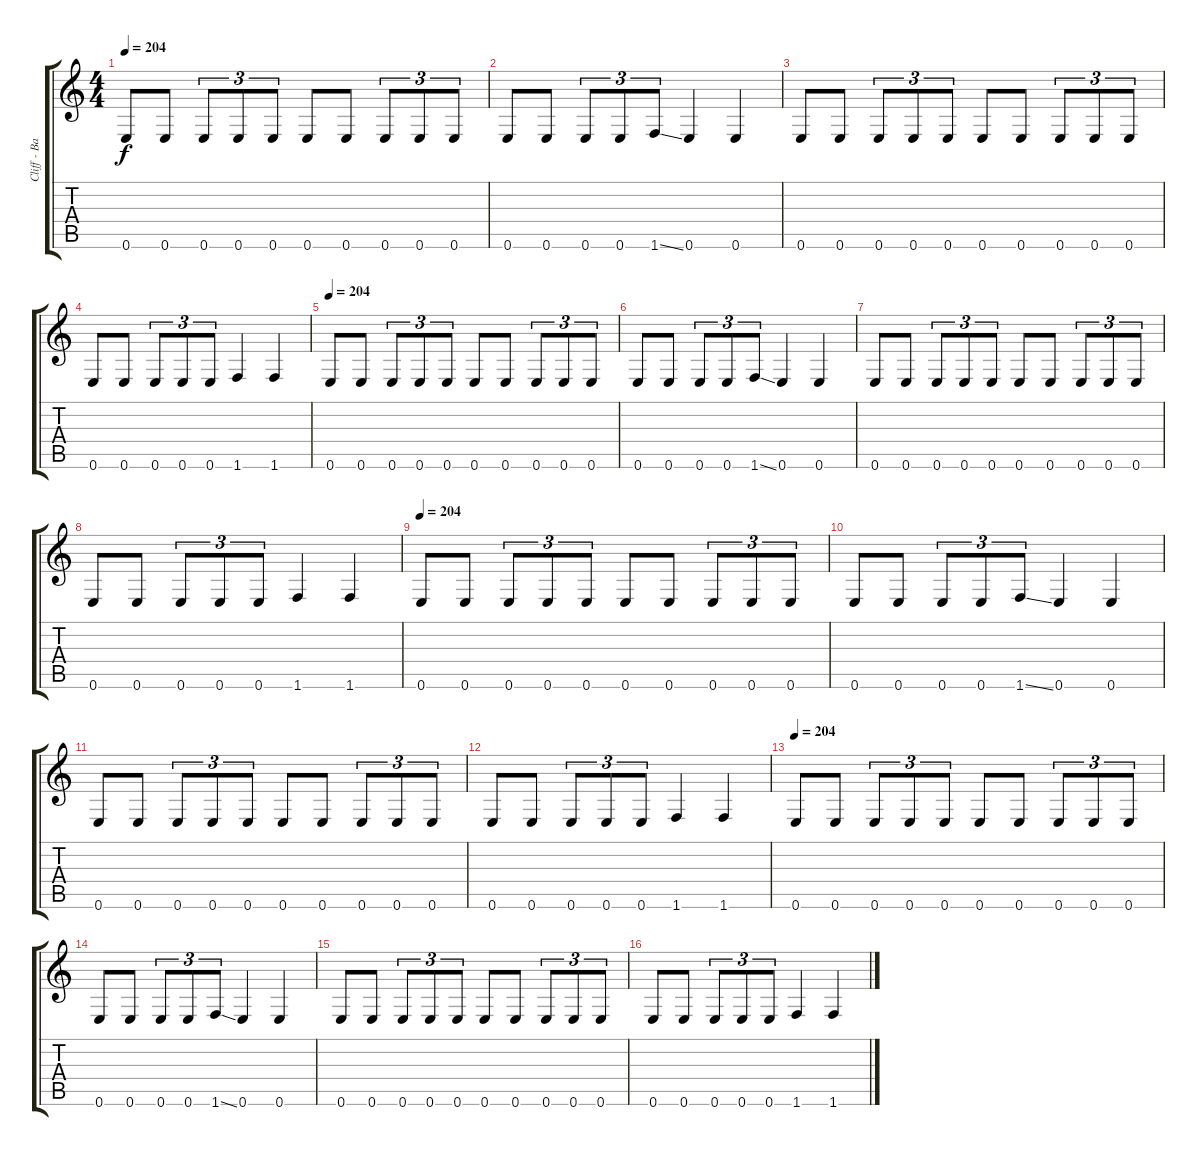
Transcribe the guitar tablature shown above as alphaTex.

\track ("Cliff - Bass" "Cliff - Ba") {instrument electricbasspick}
\staff {score tabs}
\tuning (E4 B3 G3 D3 A2 E2) {hide}
\ts (4 4)
\tempo 204
\clef g2
\ks c
0.6.8{dy f} 0.6.8 0.6.8{tu (3 2)} 0.6.8{tu (3 2)} 0.6.8{tu (3 2)} 0.6.8 0.6.8 0.6.8{tu (3 2)} 0.6.8{tu (3 2)} 0.6.8{tu (3 2)} |
0.6.8 0.6.8 0.6.8{tu (3 2)} 0.6.8{tu (3 2)} 1.6{ss}.8{tu (3 2)} 0.6.4 0.6.4 |
0.6.8 0.6.8 0.6.8{tu (3 2)} 0.6.8{tu (3 2)} 0.6.8{tu (3 2)} 0.6.8 0.6.8 0.6.8{tu (3 2)} 0.6.8{tu (3 2)} 0.6.8{tu (3 2)} |
0.6.8 0.6.8 0.6.8{tu (3 2)} 0.6.8{tu (3 2)} 0.6.8{tu (3 2)} 1.6.4 1.6.4 |
\tempo 204
0.6.8 0.6.8 0.6.8{tu (3 2)} 0.6.8{tu (3 2)} 0.6.8{tu (3 2)} 0.6.8 0.6.8 0.6.8{tu (3 2)} 0.6.8{tu (3 2)} 0.6.8{tu (3 2)} |
0.6.8 0.6.8 0.6.8{tu (3 2)} 0.6.8{tu (3 2)} 1.6{ss}.8{tu (3 2)} 0.6.4 0.6.4 |
0.6.8 0.6.8 0.6.8{tu (3 2)} 0.6.8{tu (3 2)} 0.6.8{tu (3 2)} 0.6.8 0.6.8 0.6.8{tu (3 2)} 0.6.8{tu (3 2)} 0.6.8{tu (3 2)} |
0.6.8 0.6.8 0.6.8{tu (3 2)} 0.6.8{tu (3 2)} 0.6.8{tu (3 2)} 1.6.4 1.6.4 |
\tempo 204
0.6.8 0.6.8 0.6.8{tu (3 2)} 0.6.8{tu (3 2)} 0.6.8{tu (3 2)} 0.6.8 0.6.8 0.6.8{tu (3 2)} 0.6.8{tu (3 2)} 0.6.8{tu (3 2)} |
0.6.8 0.6.8 0.6.8{tu (3 2)} 0.6.8{tu (3 2)} 1.6{ss}.8{tu (3 2)} 0.6.4 0.6.4 |
0.6.8 0.6.8 0.6.8{tu (3 2)} 0.6.8{tu (3 2)} 0.6.8{tu (3 2)} 0.6.8 0.6.8 0.6.8{tu (3 2)} 0.6.8{tu (3 2)} 0.6.8{tu (3 2)} |
0.6.8 0.6.8 0.6.8{tu (3 2)} 0.6.8{tu (3 2)} 0.6.8{tu (3 2)} 1.6.4 1.6.4 |
\tempo 204
0.6.8 0.6.8 0.6.8{tu (3 2)} 0.6.8{tu (3 2)} 0.6.8{tu (3 2)} 0.6.8 0.6.8 0.6.8{tu (3 2)} 0.6.8{tu (3 2)} 0.6.8{tu (3 2)} |
0.6.8 0.6.8 0.6.8{tu (3 2)} 0.6.8{tu (3 2)} 1.6{ss}.8{tu (3 2)} 0.6.4 0.6.4 |
0.6.8 0.6.8 0.6.8{tu (3 2)} 0.6.8{tu (3 2)} 0.6.8{tu (3 2)} 0.6.8 0.6.8 0.6.8{tu (3 2)} 0.6.8{tu (3 2)} 0.6.8{tu (3 2)} |
0.6.8 0.6.8 0.6.8{tu (3 2)} 0.6.8{tu (3 2)} 0.6.8{tu (3 2)} 1.6.4 1.6.4
